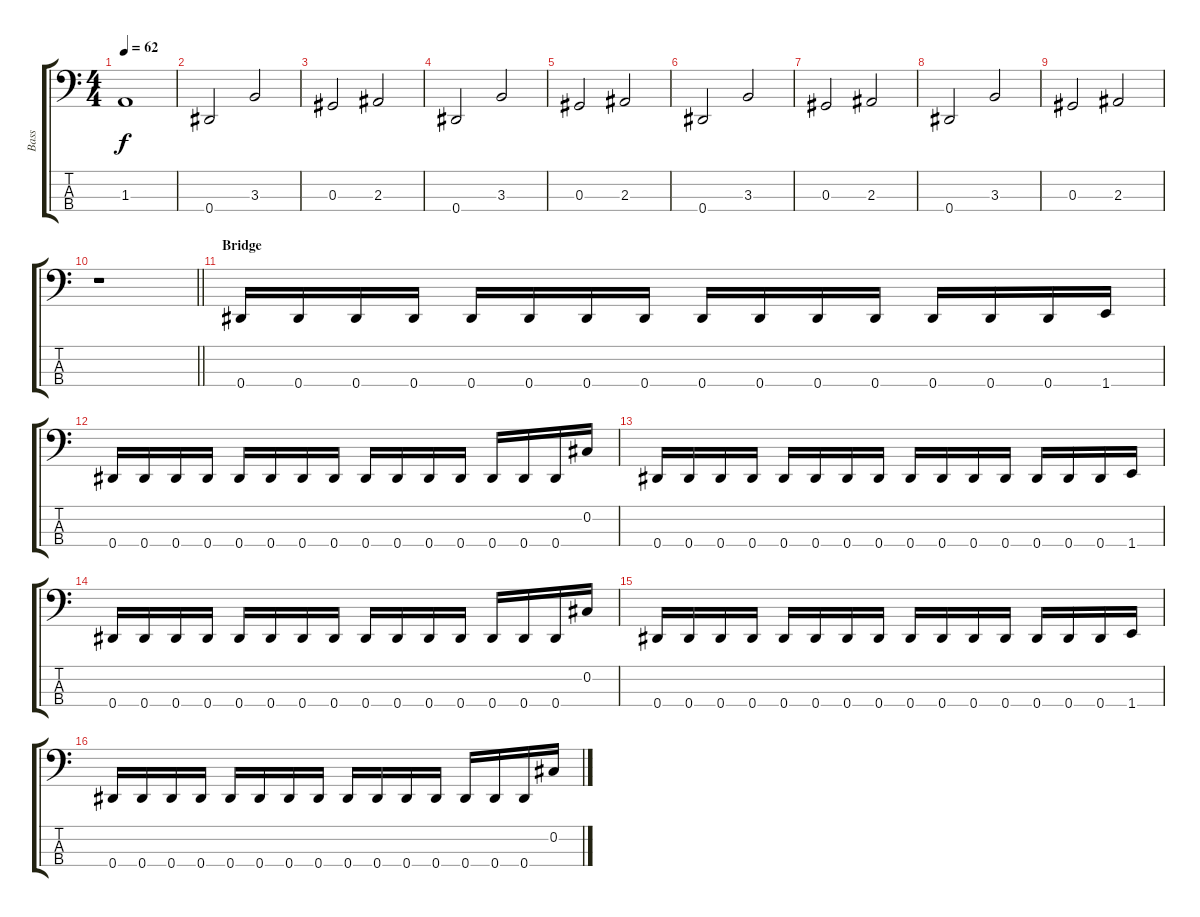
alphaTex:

\track ("Bass" "Bass") {instrument electricbassfinger}
\staff {score tabs}
\tuning (Gb2 Db2 Ab1 Eb1) {hide}
\ts (4 4)
\tempo 62
\clef f4
\ks c
1.3.1{dy f} |
0.4.2 3.3.2 |
0.3.2 2.3.2 |
0.4.2 3.3.2 |
0.3.2 2.3.2 |
0.4.2 3.3.2 |
0.3.2 2.3.2 |
0.4.2 3.3.2 |
0.3.2 2.3.2 |
\barLineRight lightlight
r.1 |
\section ("" "Bridge")
0.4.16 0.4.16 0.4.16 0.4.16 0.4.16 0.4.16 0.4.16 0.4.16 0.4.16 0.4.16 0.4.16 0.4.16 0.4.16 0.4.16 0.4.16 1.4.16 |
0.4.16 0.4.16 0.4.16 0.4.16 0.4.16 0.4.16 0.4.16 0.4.16 0.4.16 0.4.16 0.4.16 0.4.16 0.4.16 0.4.16 0.4.16 0.2.16 |
0.4.16 0.4.16 0.4.16 0.4.16 0.4.16 0.4.16 0.4.16 0.4.16 0.4.16 0.4.16 0.4.16 0.4.16 0.4.16 0.4.16 0.4.16 1.4.16 |
0.4.16 0.4.16 0.4.16 0.4.16 0.4.16 0.4.16 0.4.16 0.4.16 0.4.16 0.4.16 0.4.16 0.4.16 0.4.16 0.4.16 0.4.16 0.2.16 |
0.4.16 0.4.16 0.4.16 0.4.16 0.4.16 0.4.16 0.4.16 0.4.16 0.4.16 0.4.16 0.4.16 0.4.16 0.4.16 0.4.16 0.4.16 1.4.16 |
0.4.16 0.4.16 0.4.16 0.4.16 0.4.16 0.4.16 0.4.16 0.4.16 0.4.16 0.4.16 0.4.16 0.4.16 0.4.16 0.4.16 0.4.16 0.2.16
